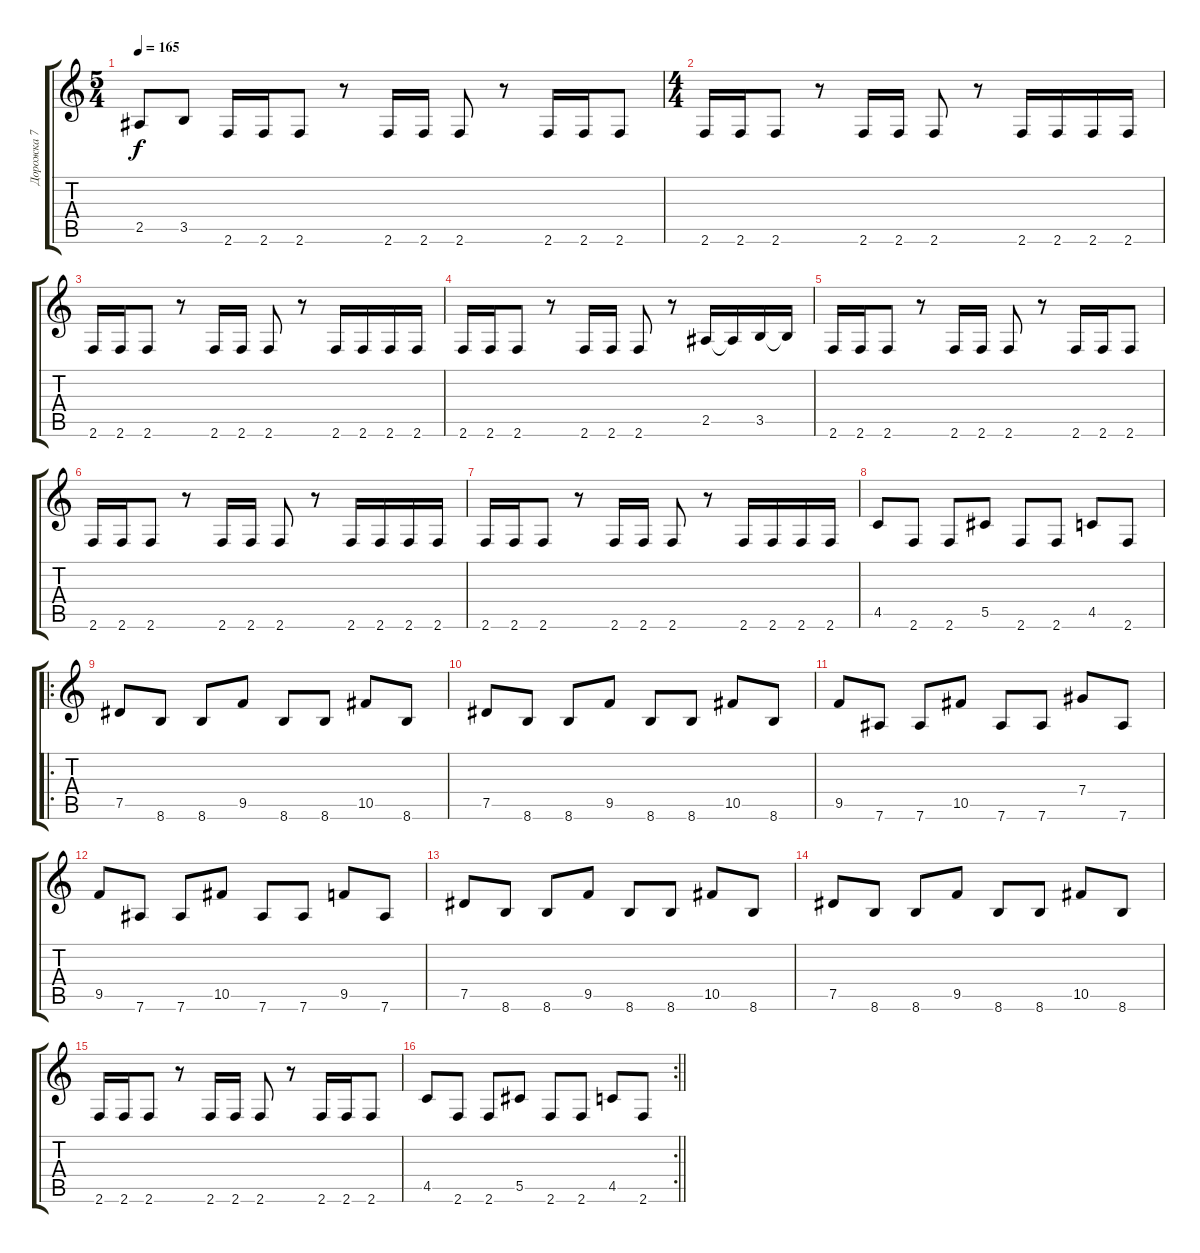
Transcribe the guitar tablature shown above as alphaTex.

\track ("Дорожка 7" "Дорожка 7") {instrument distortionguitar}
\staff {score tabs}
\tuning (Eb4 Bb3 Gb3 Db3 Ab2 Eb2) {hide}
\ts (5 4)
\tempo 165
\clef g2
\ks c
2.5.8{dy f} 3.5.8 2.6.16 2.6.16 2.6.8 r.8 2.6.16 2.6.16 2.6.8 r.8 2.6.16 2.6.16 2.6.8 |
\ts (4 4)
2.6.16 2.6.16 2.6.8 r.8 2.6.16 2.6.16 2.6.8 r.8 2.6.16 2.6.16 2.6.16 2.6.16 |
2.6.16 2.6.16 2.6.8 r.8 2.6.16 2.6.16 2.6.8 r.8 2.6.16 2.6.16 2.6.16 2.6.16 |
2.6.16 2.6.16 2.6.8 r.8 2.6.16 2.6.16 2.6.8 r.8 2.5.16 2.5{t}.16 3.5.16 3.5{t}.16 |
2.6.16 2.6.16 2.6.8 r.8 2.6.16 2.6.16 2.6.8 r.8 2.6.16 2.6.16 2.6.8 |
2.6.16 2.6.16 2.6.8 r.8 2.6.16 2.6.16 2.6.8 r.8 2.6.16 2.6.16 2.6.16 2.6.16 |
2.6.16 2.6.16 2.6.8 r.8 2.6.16 2.6.16 2.6.8 r.8 2.6.16 2.6.16 2.6.16 2.6.16 |
4.5.8 2.6.8 2.6.8 5.5.8 2.6.8 2.6.8 4.5.8 2.6.8 |
\ro
7.5.8 8.6.8 8.6.8 9.5.8 8.6.8 8.6.8 10.5.8 8.6.8 |
7.5.8 8.6.8 8.6.8 9.5.8 8.6.8 8.6.8 10.5.8 8.6.8 |
9.5.8 7.6.8 7.6.8 10.5.8 7.6.8 7.6.8 7.4.8 7.6.8 |
9.5.8 7.6.8 7.6.8 10.5.8 7.6.8 7.6.8 9.5.8 7.6.8 |
7.5.8 8.6.8 8.6.8 9.5.8 8.6.8 8.6.8 10.5.8 8.6.8 |
7.5.8 8.6.8 8.6.8 9.5.8 8.6.8 8.6.8 10.5.8 8.6.8 |
2.6.16 2.6.16 2.6.8 r.8 2.6.16 2.6.16 2.6.8 r.8 2.6.16 2.6.16 2.6.8 |
\rc 2
\barLineRight lightlight
4.5.8 2.6.8 2.6.8 5.5.8 2.6.8 2.6.8 4.5.8 2.6.8
